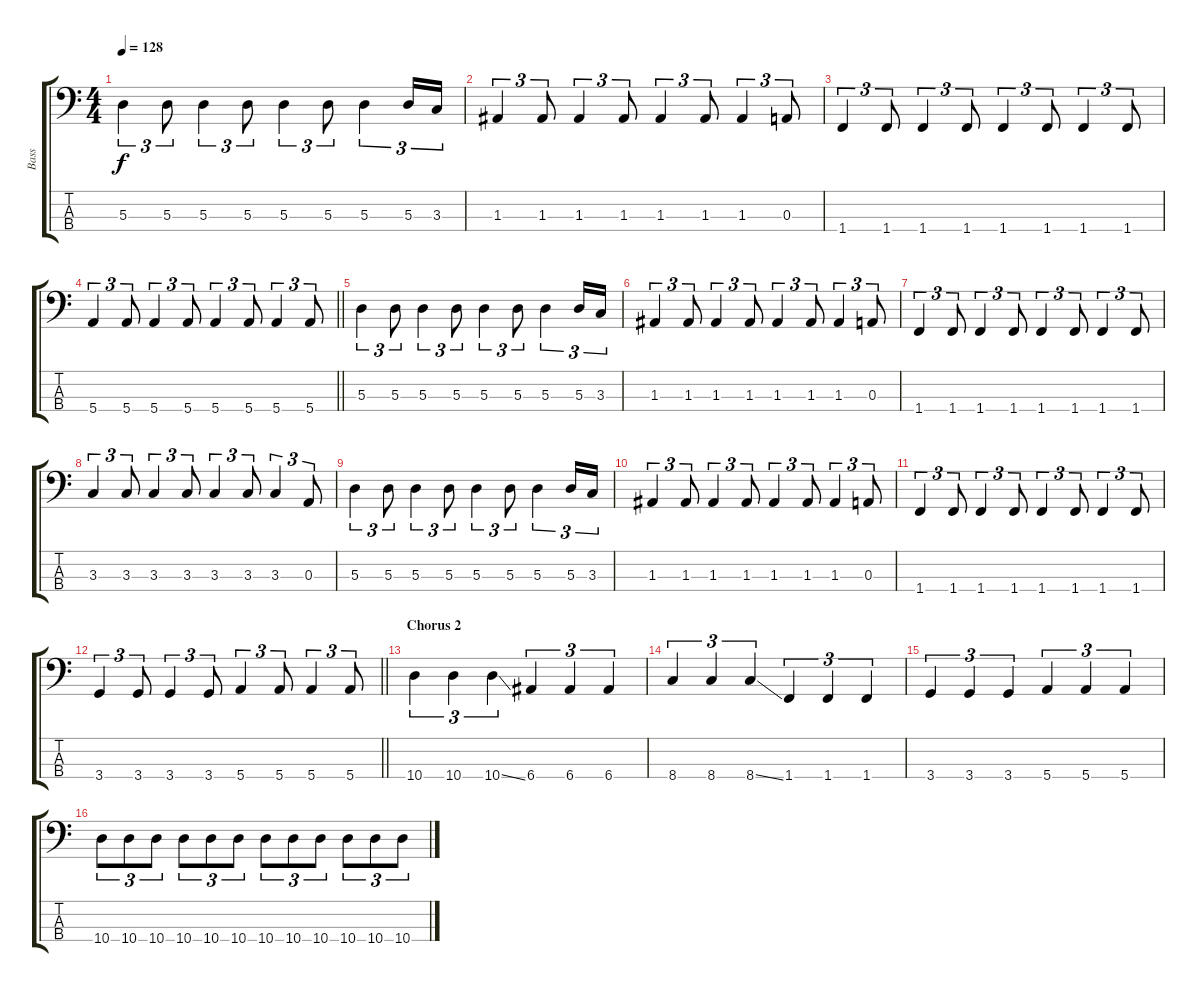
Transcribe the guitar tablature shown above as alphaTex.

\track ("Bass" "Bass") {instrument electricbassfinger}
\staff {score tabs}
\tuning (G2 D2 A1 E1) {hide}
\ts (4 4)
\tempo 128
\clef f4
\ks c
5.3.4{tu (3 2) dy f} 5.3.8{tu (3 2)} 5.3.4{tu (3 2)} 5.3.8{tu (3 2)} 5.3.4{tu (3 2)} 5.3.8{tu (3 2)} 5.3.4{tu (3 2)} 5.3.16{tu (3 2)} 3.3.16{tu (3 2)} |
1.3.4{tu (3 2)} 1.3.8{tu (3 2)} 1.3.4{tu (3 2)} 1.3.8{tu (3 2)} 1.3.4{tu (3 2)} 1.3.8{tu (3 2)} 1.3.4{tu (3 2)} 0.3.8{tu (3 2)} |
1.4.4{tu (3 2)} 1.4.8{tu (3 2)} 1.4.4{tu (3 2)} 1.4.8{tu (3 2)} 1.4.4{tu (3 2)} 1.4.8{tu (3 2)} 1.4.4{tu (3 2)} 1.4.8{tu (3 2)} |
\barLineRight lightlight
5.4.4{tu (3 2)} 5.4.8{tu (3 2)} 5.4.4{tu (3 2)} 5.4.8{tu (3 2)} 5.4.4{tu (3 2)} 5.4.8{tu (3 2)} 5.4.4{tu (3 2)} 5.4.8{tu (3 2)} |
5.3.4{tu (3 2)} 5.3.8{tu (3 2)} 5.3.4{tu (3 2)} 5.3.8{tu (3 2)} 5.3.4{tu (3 2)} 5.3.8{tu (3 2)} 5.3.4{tu (3 2)} 5.3.16{tu (3 2)} 3.3.16{tu (3 2)} |
1.3.4{tu (3 2)} 1.3.8{tu (3 2)} 1.3.4{tu (3 2)} 1.3.8{tu (3 2)} 1.3.4{tu (3 2)} 1.3.8{tu (3 2)} 1.3.4{tu (3 2)} 0.3.8{tu (3 2)} |
1.4.4{tu (3 2)} 1.4.8{tu (3 2)} 1.4.4{tu (3 2)} 1.4.8{tu (3 2)} 1.4.4{tu (3 2)} 1.4.8{tu (3 2)} 1.4.4{tu (3 2)} 1.4.8{tu (3 2)} |
3.3.4{tu (3 2)} 3.3.8{tu (3 2)} 3.3.4{tu (3 2)} 3.3.8{tu (3 2)} 3.3.4{tu (3 2)} 3.3.8{tu (3 2)} 3.3.4{tu (3 2)} 0.3.8{tu (3 2)} |
5.3.4{tu (3 2)} 5.3.8{tu (3 2)} 5.3.4{tu (3 2)} 5.3.8{tu (3 2)} 5.3.4{tu (3 2)} 5.3.8{tu (3 2)} 5.3.4{tu (3 2)} 5.3.16{tu (3 2)} 3.3.16{tu (3 2)} |
1.3.4{tu (3 2)} 1.3.8{tu (3 2)} 1.3.4{tu (3 2)} 1.3.8{tu (3 2)} 1.3.4{tu (3 2)} 1.3.8{tu (3 2)} 1.3.4{tu (3 2)} 0.3.8{tu (3 2)} |
1.4.4{tu (3 2)} 1.4.8{tu (3 2)} 1.4.4{tu (3 2)} 1.4.8{tu (3 2)} 1.4.4{tu (3 2)} 1.4.8{tu (3 2)} 1.4.4{tu (3 2)} 1.4.8{tu (3 2)} |
\barLineRight lightlight
3.4.4{tu (3 2)} 3.4.8{tu (3 2)} 3.4.4{tu (3 2)} 3.4.8{tu (3 2)} 5.4.4{tu (3 2)} 5.4.8{tu (3 2)} 5.4.4{tu (3 2)} 5.4.8{tu (3 2)} |
\section ("" "Chorus 2")
10.4.4{tu (3 2)} 10.4.4{tu (3 2)} 10.4{ss}.4{tu (3 2)} 6.4.4{tu (3 2)} 6.4.4{tu (3 2)} 6.4.4{tu (3 2)} |
8.4.4{tu (3 2)} 8.4.4{tu (3 2)} 8.4{ss}.4{tu (3 2)} 1.4.4{tu (3 2)} 1.4.4{tu (3 2)} 1.4.4{tu (3 2)} |
3.4.4{tu (3 2)} 3.4.4{tu (3 2)} 3.4.4{tu (3 2)} 5.4.4{tu (3 2)} 5.4.4{tu (3 2)} 5.4.4{tu (3 2)} |
10.4.8{tu (3 2)} 10.4.8{tu (3 2)} 10.4.8{tu (3 2)} 10.4.8{tu (3 2)} 10.4.8{tu (3 2)} 10.4.8{tu (3 2)} 10.4.8{tu (3 2)} 10.4.8{tu (3 2)} 10.4.8{tu (3 2)} 10.4.8{tu (3 2)} 10.4.8{tu (3 2)} 10.4.8{tu (3 2)}
